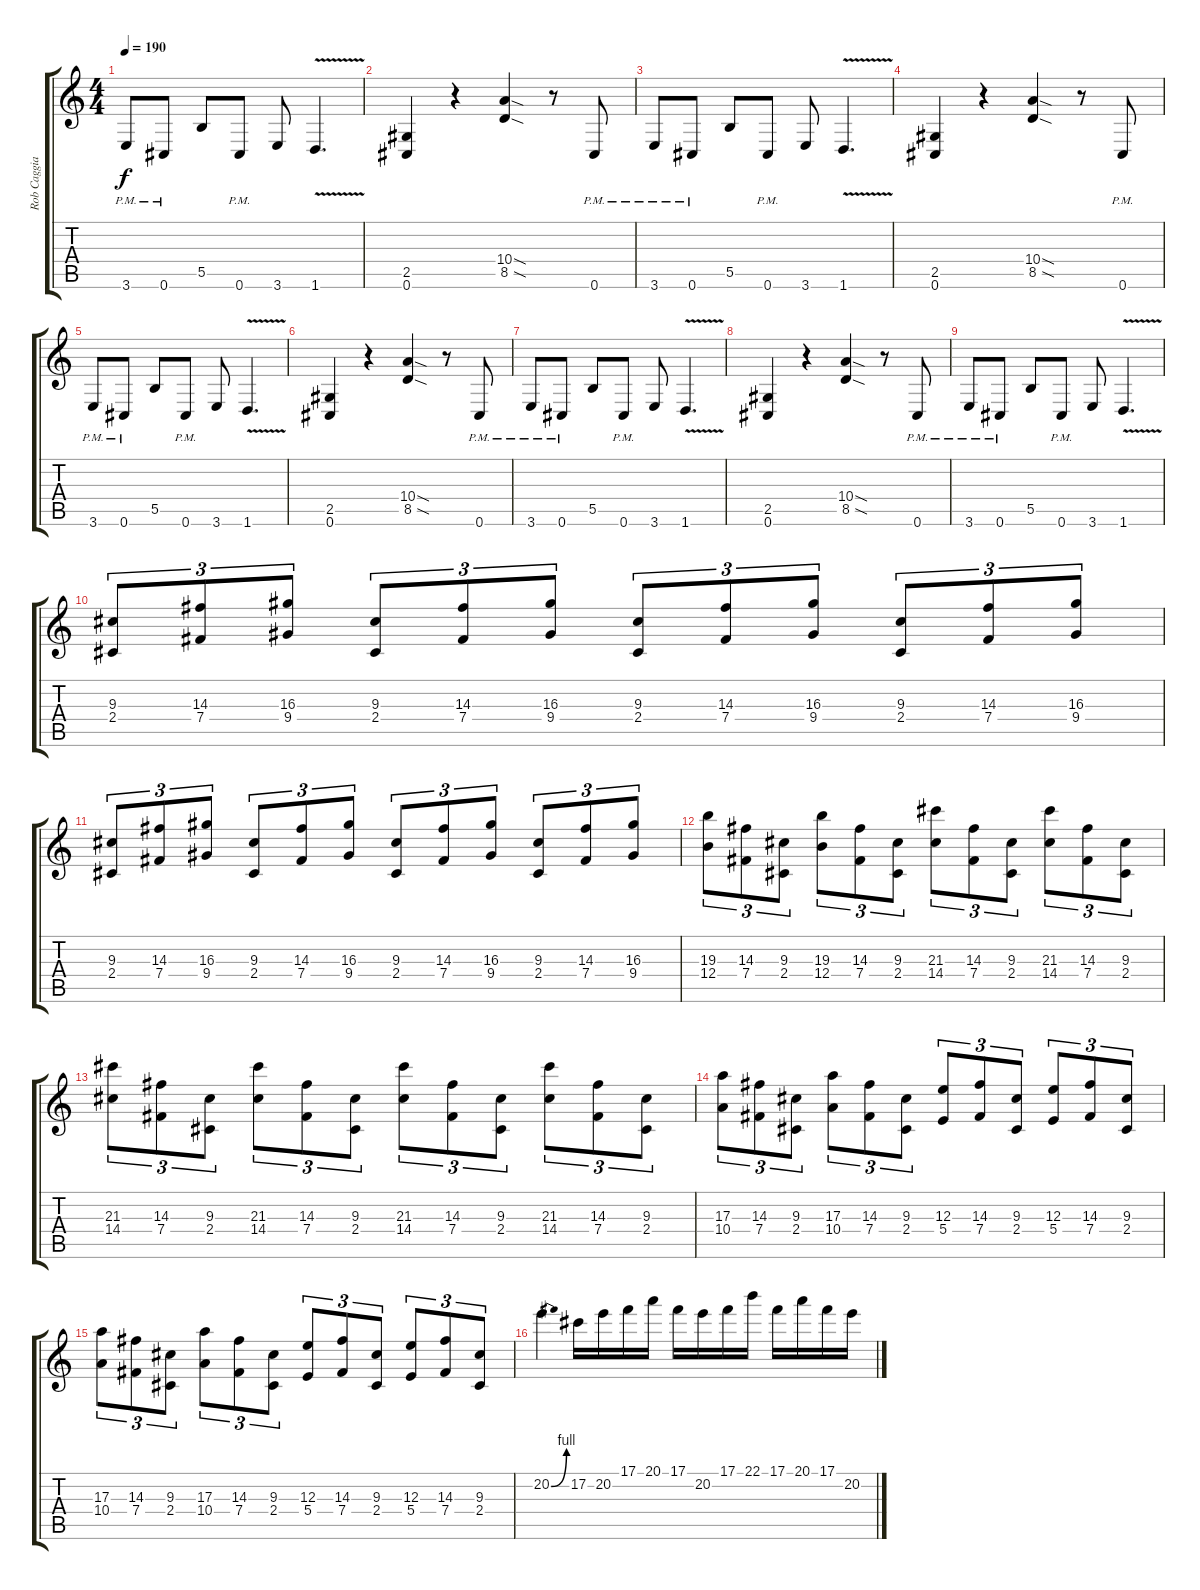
\track ("Rob Caggiano" "Rob Caggia") {instrument distortionguitar}
\staff {score tabs}
\tuning (Db4 Ab3 E3 B2 Gb2 Db2) {hide}
\ts (4 4)
\tempo 190
\clef g2
\ks c
3.6{pm}.8{dy f} 0.6{pm}.8 5.5.8 0.6{pm}.8 3.6.8 1.6{v}.4{d} |
(2.5 0.6).4 r.4 (10.4{sod} 8.5{sod}).4 r.8 0.6{pm}.8 |
3.6{pm}.8 0.6{pm}.8 5.5.8 0.6{pm}.8 3.6.8 1.6{v}.4{d} |
(2.5 0.6).4 r.4 (10.4{sod} 8.5{sod}).4 r.8 0.6{pm}.8 |
3.6{pm}.8 0.6{pm}.8 5.5.8 0.6{pm}.8 3.6.8 1.6{v}.4{d} |
(2.5 0.6).4 r.4 (10.4{sod} 8.5{sod}).4 r.8 0.6{pm}.8 |
3.6{pm}.8 0.6{pm}.8 5.5.8 0.6{pm}.8 3.6.8 1.6{v}.4{d} |
(2.5 0.6).4 r.4 (10.4{sod} 8.5{sod}).4 r.8 0.6{pm}.8 |
3.6{pm}.8 0.6{pm}.8 5.5.8 0.6{pm}.8 3.6.8 1.6{v}.4{d} |
(9.3 2.4).8{tu (3 2)} (14.3 7.4).8{tu (3 2)} (16.3 9.4).8{tu (3 2)} (9.3 2.4).8{tu (3 2)} (14.3 7.4).8{tu (3 2)} (16.3 9.4).8{tu (3 2)} (9.3 2.4).8{tu (3 2)} (14.3 7.4).8{tu (3 2)} (16.3 9.4).8{tu (3 2)} (9.3 2.4).8{tu (3 2)} (14.3 7.4).8{tu (3 2)} (16.3 9.4).8{tu (3 2)} |
(9.3 2.4).8{tu (3 2)} (14.3 7.4).8{tu (3 2)} (16.3 9.4).8{tu (3 2)} (9.3 2.4).8{tu (3 2)} (14.3 7.4).8{tu (3 2)} (16.3 9.4).8{tu (3 2)} (9.3 2.4).8{tu (3 2)} (14.3 7.4).8{tu (3 2)} (16.3 9.4).8{tu (3 2)} (9.3 2.4).8{tu (3 2)} (14.3 7.4).8{tu (3 2)} (16.3 9.4).8{tu (3 2)} |
(19.3 12.4).8{tu (3 2)} (14.3 7.4).8{tu (3 2)} (9.3 2.4).8{tu (3 2)} (19.3 12.4).8{tu (3 2)} (14.3 7.4).8{tu (3 2)} (9.3 2.4).8{tu (3 2)} (21.3 14.4).8{tu (3 2)} (14.3 7.4).8{tu (3 2)} (9.3 2.4).8{tu (3 2)} (21.3 14.4).8{tu (3 2)} (14.3 7.4).8{tu (3 2)} (9.3 2.4).8{tu (3 2)} |
(21.3 14.4).8{tu (3 2)} (14.3 7.4).8{tu (3 2)} (9.3 2.4).8{tu (3 2)} (21.3 14.4).8{tu (3 2)} (14.3 7.4).8{tu (3 2)} (9.3 2.4).8{tu (3 2)} (21.3 14.4).8{tu (3 2)} (14.3 7.4).8{tu (3 2)} (9.3 2.4).8{tu (3 2)} (21.3 14.4).8{tu (3 2)} (14.3 7.4).8{tu (3 2)} (9.3 2.4).8{tu (3 2)} |
(17.3 10.4).8{tu (3 2)} (14.3 7.4).8{tu (3 2)} (9.3 2.4).8{tu (3 2)} (17.3 10.4).8{tu (3 2)} (14.3 7.4).8{tu (3 2)} (9.3 2.4).8{tu (3 2)} (12.3 5.4).8{tu (3 2)} (14.3 7.4).8{tu (3 2)} (9.3 2.4).8{tu (3 2)} (12.3 5.4).8{tu (3 2)} (14.3 7.4).8{tu (3 2)} (9.3 2.4).8{tu (3 2)} |
(17.3 10.4).8{tu (3 2)} (14.3 7.4).8{tu (3 2)} (9.3 2.4).8{tu (3 2)} (17.3 10.4).8{tu (3 2)} (14.3 7.4).8{tu (3 2)} (9.3 2.4).8{tu (3 2)} (12.3 5.4).8{tu (3 2)} (14.3 7.4).8{tu (3 2)} (9.3 2.4).8{tu (3 2)} (12.3 5.4).8{tu (3 2)} (14.3 7.4).8{tu (3 2)} (9.3 2.4).8{tu (3 2)} |
20.2{be (bend 0 0 60 4)}.4 17.2.16 20.2.16 17.1.16 20.1.16 17.1.16 20.2.16 17.1.16 22.1.16 17.1.16 20.1.16 17.1.16 20.2.16
